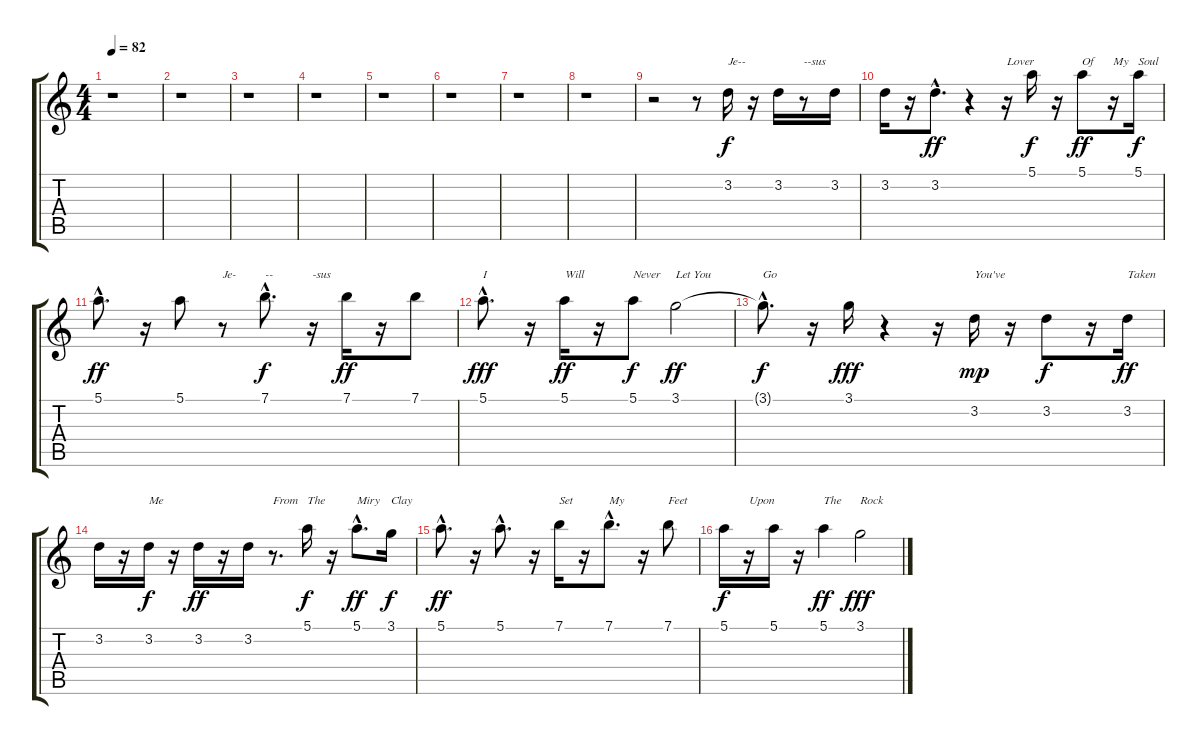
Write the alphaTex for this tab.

\track "" {instrument electricguitarjazz}
\staff {score tabs}
\tuning (E4 B3 G3 D3 A2 E2) {hide}
\ts (4 4)
\tempo 82
\clef g2
\ks c
r.1{dy f instrument electricguitarjazz} |
r.1 |
r.1 |
r.1 |
r.1 |
r.1 |
r.1 |
r.1 |
r.2 r.8 3.2.16{txt "Je--"} r.16 3.2.16 r.8{txt "--sus"} 3.2.16 |
3.2.16 r.16 3.2{hac}.8{d dy ff} r.4 r.16{txt "Lover"} 5.1.16{dy f} r.16 5.1.8{txt "Of" dy ff} r.16{txt "My"} 5.1.16{txt "Soul" dy f} |
5.1{hac}.8{d dy ff} r.16 5.1.8 r.8{txt "Je-"} 7.1{hac}.8{d txt "--" dy f} r.16{txt "-sus"} 7.1.16{dy ff} r.16 7.1.8 |
5.1{hac}.8{d txt "I" dy fff} r.16 5.1.16{txt "Will" dy ff} r.16 5.1.8{txt "Never" dy f} 3.1.2{txt "Let You" dy ff} |
3.1{hac t}.8{d txt "Go" dy f} r.16 3.1.16{dy fff} r.4 r.16 3.2.16{txt "You've" dy mp} r.16 3.2.8{dy f} r.16 3.2.16{txt "Taken" dy ff} |
3.2.16 r.16 3.2.16{txt "Me" dy f} r.16 3.2.16{dy ff} r.16 3.2.16 r.8{d txt "From"} 5.1.16{txt "The" dy f} r.16 5.1{hac}.8{d txt "Miry" dy ff} 3.1.16{txt "Clay" dy f} |
5.1{hac}.8{d dy ff} r.16 5.1{hac}.8{d} r.16 7.1.16{txt "Set"} r.16 7.1{hac}.8{d txt "My"} r.16 7.1.8{txt "Feet"} |
5.1.16{dy f} r.16{txt "Upon"} 5.1.16 r.16 5.1.4{txt "The" dy ff} 3.1.2{txt "Rock" dy fff}
